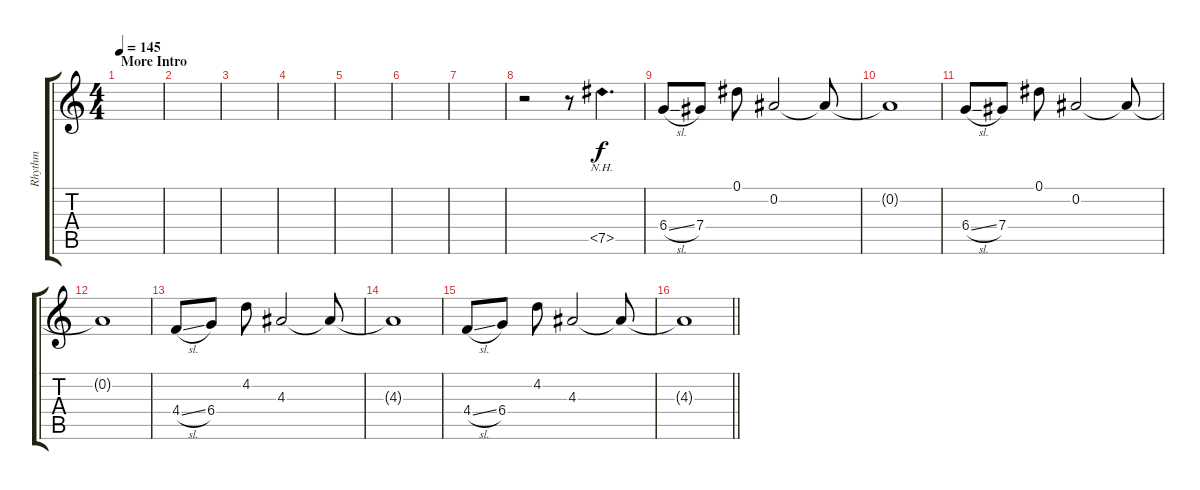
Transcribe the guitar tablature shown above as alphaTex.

\track ("Rhythm" "Rhythm") {instrument distortionguitar}
\staff {score tabs}
\tuning (Eb4 Bb3 Gb3 Db3 Ab2 Db2) {hide}
\ts (4 4)
\section ("" "More Intro")
\tempo 145
\clef g2
\ks c
|
|
|
|
|
|
|
r.2 r.8 7.5{nh}.4{d} |
6.4{sl}.8 7.4.8 0.1.8 0.2.2 0.2{t}.8 |
0.2{t}.1 |
6.4{sl}.8 7.4.8 0.1.8 0.2.2 0.2{t}.8 |
0.2{t}.1 |
4.4{sl}.8 6.4.8 4.2.8 4.3.2 4.3{t}.8 |
4.3{t}.1 |
4.4{sl}.8 6.4.8 4.2.8 4.3.2 4.3{t}.8 |
\barLineRight lightlight
4.3{t}.1
